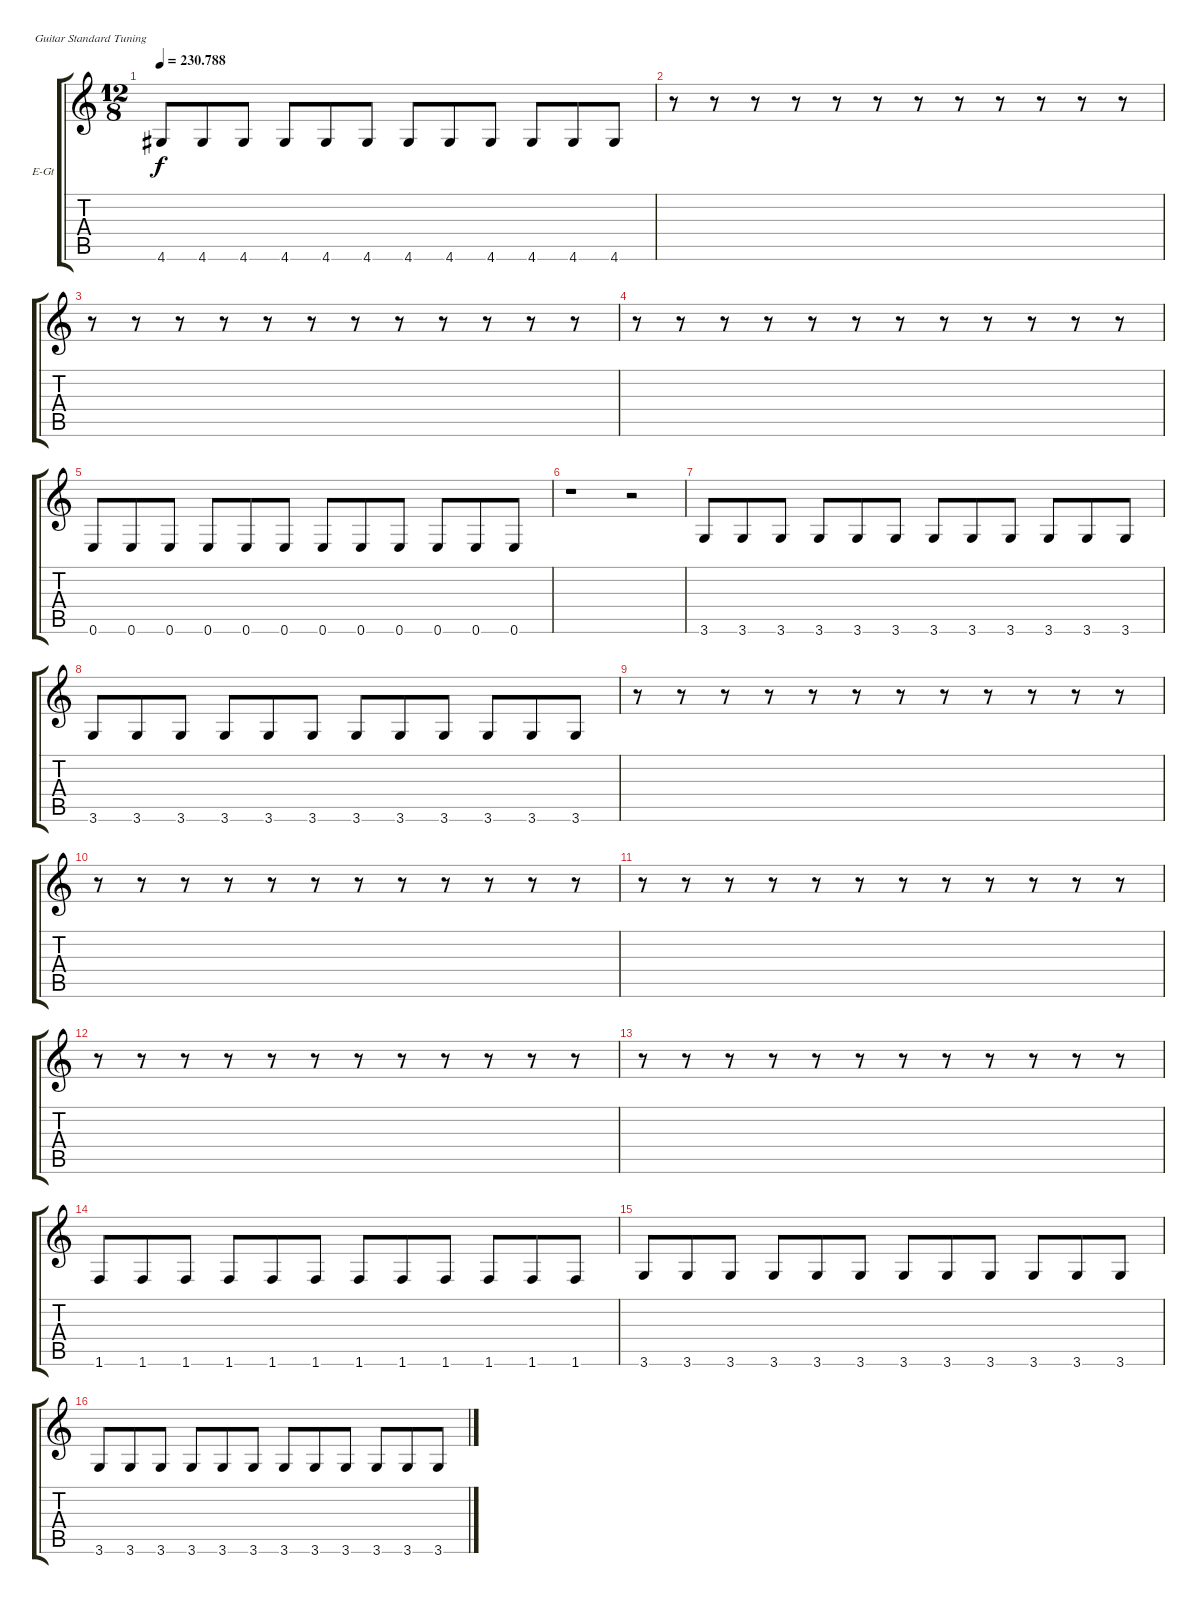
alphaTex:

\bracketExtendMode groupsimilarinstruments
\firstSystemTrackNameOrientation horizontal
\otherSystemsTrackNameOrientation horizontal
\track ("Ритм" "E-Gt") {instrument distortionguitar}
\staff {score tabs}
\tuning (E4 B3 G3 D3 A2 E2)
\ts (12 8)
\tempo
230.788
\accidentals auto
\clef g2
\ottava regular
\simile none
\ks c
4.6.8{dy f} 4.6.8 4.6.8 4.6.8 4.6.8 4.6.8 4.6.8 4.6.8 4.6.8 4.6.8 4.6.8 4.6.8 |
r.8 r.8 r.8 r.8 r.8 r.8 r.8 r.8 r.8 r.8 r.8 r.8 |
r.8 r.8 r.8 r.8 r.8 r.8 r.8 r.8 r.8 r.8 r.8 r.8 |
r.8 r.8 r.8 r.8 r.8 r.8 r.8 r.8 r.8 r.8 r.8 r.8 |
0.6.8 0.6.8 0.6.8 0.6.8 0.6.8 0.6.8 0.6.8 0.6.8 0.6.8 0.6.8 0.6.8 0.6.8 |
r.1 r.2 |
3.6.8 3.6.8 3.6.8 3.6.8 3.6.8 3.6.8 3.6.8 3.6.8 3.6.8 3.6.8 3.6.8 3.6.8 |
3.6.8 3.6.8 3.6.8 3.6.8 3.6.8 3.6.8 3.6.8 3.6.8 3.6.8 3.6.8 3.6.8 3.6.8 |
r.8 r.8 r.8 r.8 r.8 r.8 r.8 r.8 r.8 r.8 r.8 r.8 |
r.8 r.8 r.8 r.8 r.8 r.8 r.8 r.8 r.8 r.8 r.8 r.8 |
r.8 r.8 r.8 r.8 r.8 r.8 r.8 r.8 r.8 r.8 r.8 r.8 |
r.8 r.8 r.8 r.8 r.8 r.8 r.8 r.8 r.8 r.8 r.8 r.8 |
r.8 r.8 r.8 r.8 r.8 r.8 r.8 r.8 r.8 r.8 r.8 r.8 |
1.6.8 1.6.8 1.6.8 1.6.8 1.6.8 1.6.8 1.6.8 1.6.8 1.6.8 1.6.8 1.6.8 1.6.8 |
3.6.8 3.6.8 3.6.8 3.6.8 3.6.8 3.6.8 3.6.8 3.6.8 3.6.8 3.6.8 3.6.8 3.6.8 |
3.6.8 3.6.8 3.6.8 3.6.8 3.6.8 3.6.8 3.6.8 3.6.8 3.6.8 3.6.8 3.6.8 3.6.8
